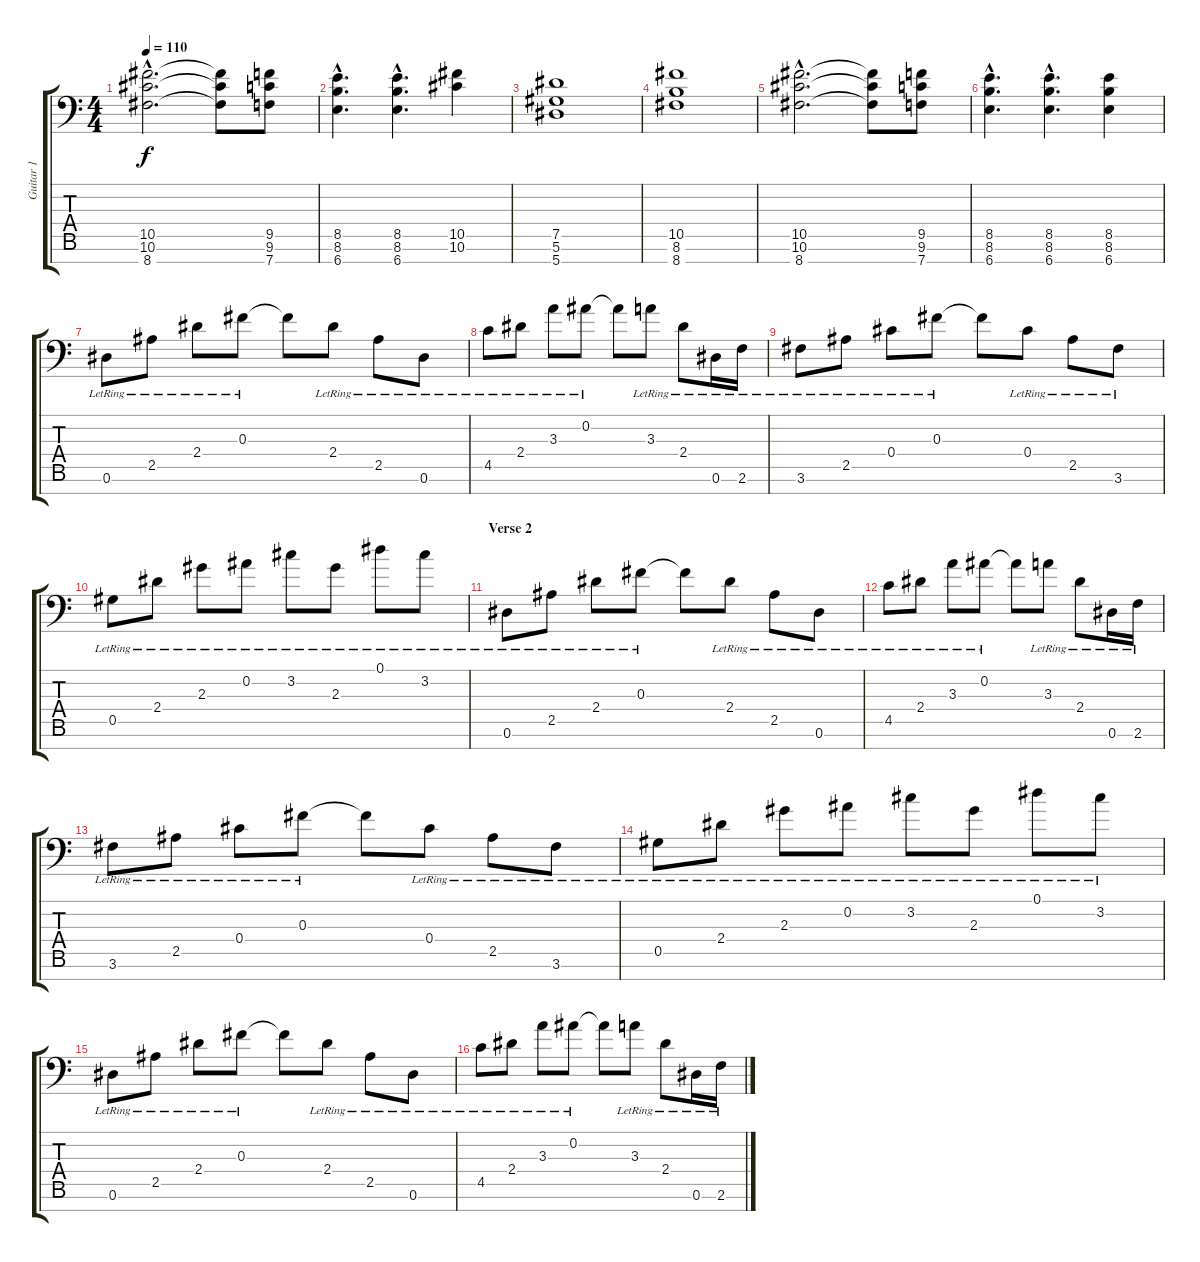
\track ("Guitar 1" "Guitar 1") {instrument electricguitarclean}
\staff {score tabs}
\tuning (Eb4 Bb3 Gb3 Db3 Ab2 Eb2 Bb1) {hide}
\ts (4 4)
\tempo 110
\clef f4
\ks c
(10.5{hac} 10.6{hac} 8.7{hac}).2{d dy f} (10.5{t} 10.6{t} 8.7{t}).8 (9.5 9.6 7.7).8 |
(8.5{hac} 8.6{hac} 6.7{hac}).4{d} (8.5{hac} 8.6{hac} 6.7{hac}).4{d} (10.5 10.6).4 |
(7.5 5.6 5.7).1 |
(10.5 8.6 8.7).1 |
(10.5{hac} 10.6{hac} 8.7{hac}).2{d} (10.5{t} 10.6{t} 8.7{t}).8 (9.5 9.6 7.7).8 |
(8.5{hac} 8.6{hac} 6.7{hac}).4{d} (8.5{hac} 8.6{hac} 6.7{hac}).4{d} (8.5 8.6 6.7).4 |
0.6{lr}.8{instrument electricguitarclean} 2.5{lr}.8 2.4{lr}.8 0.3{lr}.8 0.3{t}.8 2.4{lr}.8 2.5{lr}.8 0.6{lr}.8 |
4.5{lr}.8 2.4{lr}.8 3.3{lr}.8 0.2{lr}.8 0.2{t}.8 3.3{lr}.8 2.4{lr}.8 0.6{lr}.16 2.6{lr}.16 |
3.6{lr}.8 2.5{lr}.8 0.4{lr}.8 0.3{lr}.8 0.3{t}.8 0.4{lr}.8 2.5{lr}.8 3.6{lr}.8 |
0.5{lr}.8 2.4{lr}.8 2.3{lr}.8 0.2{lr}.8 3.2{lr}.8 2.3{lr}.8 0.1{lr}.8 3.2{lr}.8 |
\section ("" "Verse 2")
0.6{lr}.8 2.5{lr}.8 2.4{lr}.8 0.3{lr}.8 0.3{t}.8 2.4{lr}.8 2.5{lr}.8 0.6{lr}.8 |
4.5{lr}.8 2.4{lr}.8 3.3{lr}.8 0.2{lr}.8 0.2{t}.8 3.3{lr}.8 2.4{lr}.8 0.6{lr}.16 2.6{lr}.16 |
3.6{lr}.8 2.5{lr}.8 0.4{lr}.8 0.3{lr}.8 0.3{t}.8 0.4{lr}.8 2.5{lr}.8 3.6{lr}.8 |
0.5{lr}.8 2.4{lr}.8 2.3{lr}.8 0.2{lr}.8 3.2{lr}.8 2.3{lr}.8 0.1{lr}.8 3.2{lr}.8 |
0.6{lr}.8 2.5{lr}.8 2.4{lr}.8 0.3{lr}.8 0.3{t}.8 2.4{lr}.8 2.5{lr}.8 0.6{lr}.8 |
4.5{lr}.8 2.4{lr}.8 3.3{lr}.8 0.2{lr}.8 0.2{t}.8 3.3{lr}.8 2.4{lr}.8 0.6{lr}.16 2.6{lr}.16
